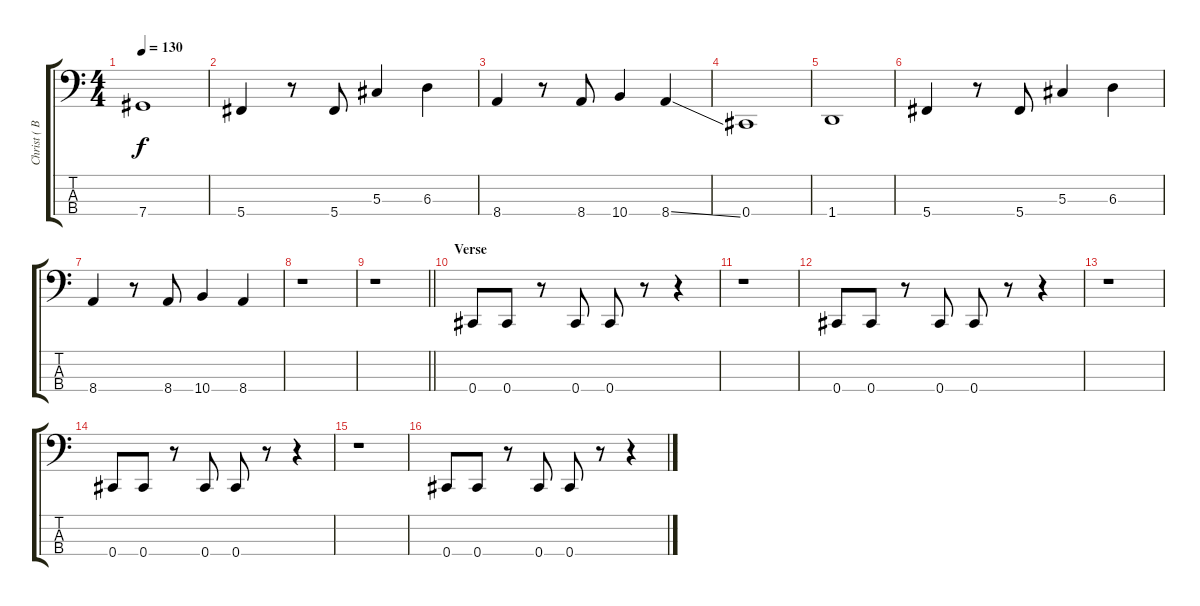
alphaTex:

\track ("Christ ( Bass )" "Christ ( B") {instrument slapbass1}
\staff {score tabs}
\tuning (Gb2 Db2 Ab1 Db1) {hide}
\ts (4 4)
\tempo 130
\clef f4
\ks c
7.4.1{dy f} |
5.4.4 r.8 5.4.8 5.3.4 6.3.4 |
8.4.4 r.8 8.4.8 10.4.4 8.4{ss}.4 |
0.4.1 |
1.4.1 |
5.4.4 r.8 5.4.8 5.3.4 6.3.4 |
8.4.4 r.8 8.4.8 10.4.4 8.4.4 |
r.1 |
\barLineRight lightlight
r.1 |
\section ("" "Verse")
0.4.8 0.4.8 r.8 0.4.8 0.4.8 r.8 r.4 |
r.1 |
0.4.8 0.4.8 r.8 0.4.8 0.4.8 r.8 r.4 |
r.1 |
0.4.8 0.4.8 r.8 0.4.8 0.4.8 r.8 r.4 |
r.1 |
0.4.8 0.4.8 r.8 0.4.8 0.4.8 r.8 r.4
